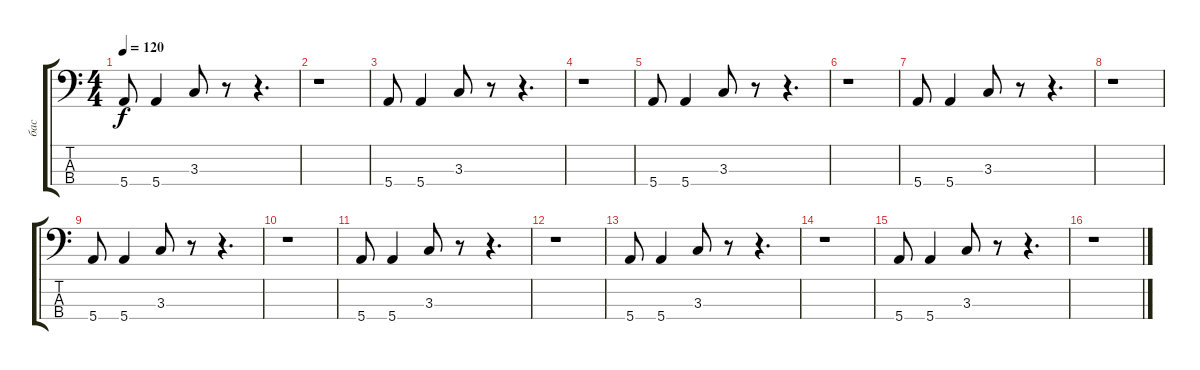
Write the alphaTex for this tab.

\track ("бас" "бас") {instrument electricbasspick}
\staff {score tabs}
\tuning (G2 D2 A1 E1) {hide}
\ts (4 4)
\tempo 120
\clef f4
\ks c
5.4.8{dy f instrument electricbasspick} 5.4.4 3.3.8 r.8 r.4{d} |
r.1 |
5.4.8 5.4.4 3.3.8 r.8 r.4{d} |
r.1 |
5.4.8 5.4.4 3.3.8 r.8 r.4{d} |
r.1 |
5.4.8 5.4.4 3.3.8 r.8 r.4{d} |
r.1 |
5.4.8 5.4.4 3.3.8 r.8 r.4{d} |
r.1 |
5.4.8 5.4.4 3.3.8 r.8 r.4{d} |
r.1 |
5.4.8 5.4.4 3.3.8 r.8 r.4{d} |
r.1 |
5.4.8 5.4.4 3.3.8 r.8 r.4{d} |
r.1
